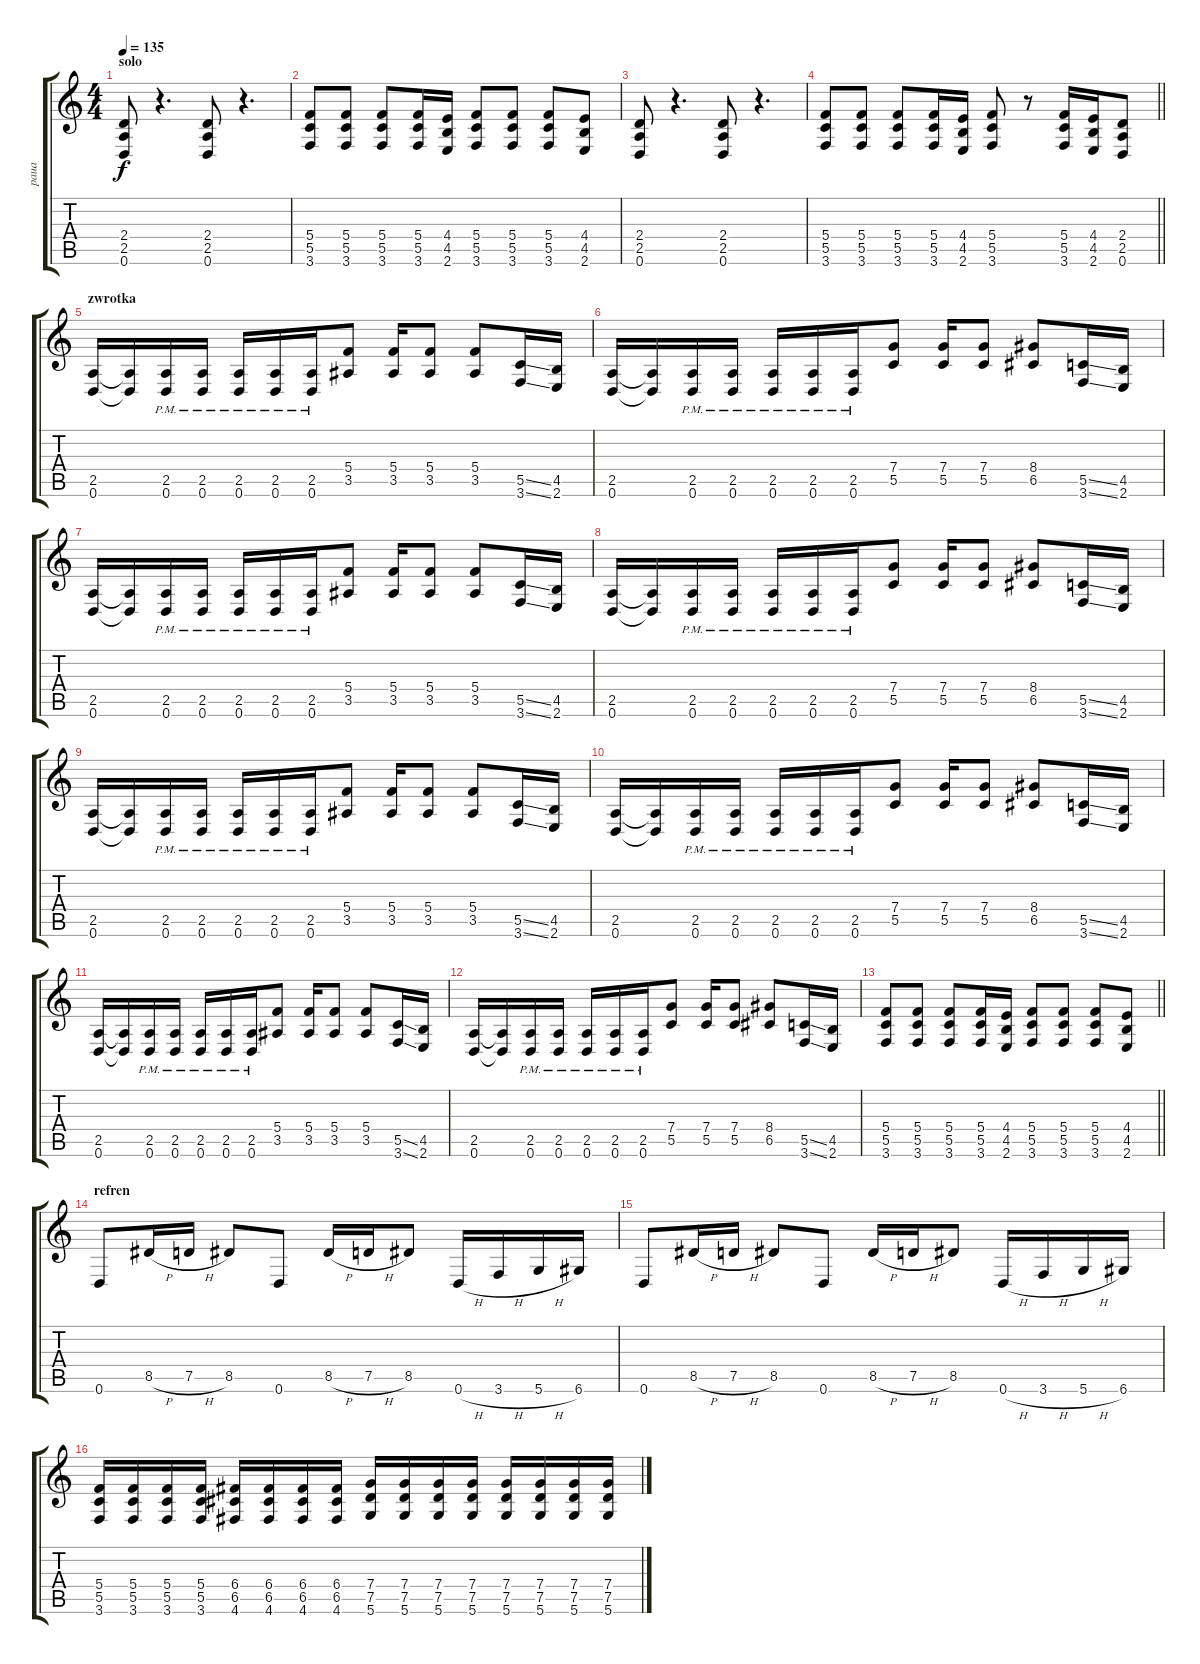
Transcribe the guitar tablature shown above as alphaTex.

\track ("paua" "paua") {instrument distortionguitar}
\staff {score tabs}
\tuning (D4 A3 F3 C3 G2 D2) {hide}
\ts (4 4)
\section ("" "solo")
\tempo 135
\clef g2
\ks c
(2.4 2.5 0.6).8{dy f} r.4{d} (2.4 2.5 0.6).8 r.4{d} |
(5.4 5.5 3.6).8 (5.4 5.5 3.6).8 (5.4 5.5 3.6).8 (5.4 5.5 3.6).16 (4.4 4.5 2.6).16 (5.4 5.5 3.6).8 (5.4 5.5 3.6).8 (5.4 5.5 3.6).8 (4.4 4.5 2.6).8 |
(2.4 2.5 0.6).8 r.4{d} (2.4 2.5 0.6).8 r.4{d} |
\barLineRight lightlight
(5.4 5.5 3.6).8 (5.4 5.5 3.6).8 (5.4 5.5 3.6).8 (5.4 5.5 3.6).16 (4.4 4.5 2.6).16 (5.4 5.5 3.6).8 r.8 (5.4 5.5 3.6).16 (4.4 4.5 2.6).16 (2.4 2.5 0.6).8 |
\section ("" "zwrotka")
(2.5 0.6).16 (2.5{t} 0.6{t}).16 (2.5{pm} 0.6{pm}).16 (2.5{pm} 0.6{pm}).16 (2.5{pm} 0.6{pm}).16 (2.5{pm} 0.6{pm}).16 (2.5{pm} 0.6{pm}).16 (5.4 3.5).8 (5.4 3.5).16 (5.4 3.5).8 (5.4 3.5).8 (5.5{ss} 3.6{ss}).16 (4.5 2.6).16 |
(2.5 0.6).16 (2.5{t} 0.6{t}).16 (2.5{pm} 0.6{pm}).16 (2.5{pm} 0.6{pm}).16 (2.5{pm} 0.6{pm}).16 (2.5{pm} 0.6{pm}).16 (2.5{pm} 0.6{pm}).16 (7.4 5.5).8 (7.4 5.5).16 (7.4 5.5).8 (8.4 6.5).8 (5.5{ss} 3.6{ss}).16 (4.5 2.6).16 |
(2.5 0.6).16 (2.5{t} 0.6{t}).16 (2.5{pm} 0.6{pm}).16 (2.5{pm} 0.6{pm}).16 (2.5{pm} 0.6{pm}).16 (2.5{pm} 0.6{pm}).16 (2.5{pm} 0.6{pm}).16 (5.4 3.5).8 (5.4 3.5).16 (5.4 3.5).8 (5.4 3.5).8 (5.5{ss} 3.6{ss}).16 (4.5 2.6).16 |
(2.5 0.6).16 (2.5{t} 0.6{t}).16 (2.5{pm} 0.6{pm}).16 (2.5{pm} 0.6{pm}).16 (2.5{pm} 0.6{pm}).16 (2.5{pm} 0.6{pm}).16 (2.5{pm} 0.6{pm}).16 (7.4 5.5).8 (7.4 5.5).16 (7.4 5.5).8 (8.4 6.5).8 (5.5{ss} 3.6{ss}).16 (4.5 2.6).16 |
(2.5 0.6).16 (2.5{t} 0.6{t}).16 (2.5{pm} 0.6{pm}).16 (2.5{pm} 0.6{pm}).16 (2.5{pm} 0.6{pm}).16 (2.5{pm} 0.6{pm}).16 (2.5{pm} 0.6{pm}).16 (5.4 3.5).8 (5.4 3.5).16 (5.4 3.5).8 (5.4 3.5).8 (5.5{ss} 3.6{ss}).16 (4.5 2.6).16 |
(2.5 0.6).16 (2.5{t} 0.6{t}).16 (2.5{pm} 0.6{pm}).16 (2.5{pm} 0.6{pm}).16 (2.5{pm} 0.6{pm}).16 (2.5{pm} 0.6{pm}).16 (2.5{pm} 0.6{pm}).16 (7.4 5.5).8 (7.4 5.5).16 (7.4 5.5).8 (8.4 6.5).8 (5.5{ss} 3.6{ss}).16 (4.5 2.6).16 |
(2.5 0.6).16 (2.5{t} 0.6{t}).16 (2.5{pm} 0.6{pm}).16 (2.5{pm} 0.6{pm}).16 (2.5{pm} 0.6{pm}).16 (2.5{pm} 0.6{pm}).16 (2.5{pm} 0.6{pm}).16 (5.4 3.5).8 (5.4 3.5).16 (5.4 3.5).8 (5.4 3.5).8 (5.5{ss} 3.6{ss}).16 (4.5 2.6).16 |
(2.5 0.6).16 (2.5{t} 0.6{t}).16 (2.5{pm} 0.6{pm}).16 (2.5{pm} 0.6{pm}).16 (2.5{pm} 0.6{pm}).16 (2.5{pm} 0.6{pm}).16 (2.5{pm} 0.6{pm}).16 (7.4 5.5).8 (7.4 5.5).16 (7.4 5.5).8 (8.4 6.5).8 (5.5{ss} 3.6{ss}).16 (4.5 2.6).16 |
\barLineRight lightlight
(5.4 5.5 3.6).8 (5.4 5.5 3.6).8 (5.4 5.5 3.6).8 (5.4 5.5 3.6).16 (4.4 4.5 2.6).16 (5.4 5.5 3.6).8 (5.4 5.5 3.6).8 (5.4 5.5 3.6).8 (4.4 4.5 2.6).8 |
\section ("" "refren")
0.6.8 8.5{h}.16 7.5{h}.16 8.5.8 0.6.8 8.5{h}.16 7.5{h}.16 8.5.8 0.6{h}.16 3.6{h}.16 5.6{h}.16 6.6.16 |
0.6.8 8.5{h}.16 7.5{h}.16 8.5.8 0.6.8 8.5{h}.16 7.5{h}.16 8.5.8 0.6{h}.16 3.6{h}.16 5.6{h}.16 6.6.16 |
(5.4 5.5 3.6).16 (5.4 5.5 3.6).16 (5.4 5.5 3.6).16 (5.4 5.5 3.6).16 (6.4 6.5 4.6).16 (6.4 6.5 4.6).16 (6.4 6.5 4.6).16 (6.4 6.5 4.6).16 (7.4 7.5 5.6).16 (7.4 7.5 5.6).16 (7.4 7.5 5.6).16 (7.4 7.5 5.6).16 (7.4 7.5 5.6).16 (7.4 7.5 5.6).16 (7.4 7.5 5.6).16 (7.4 7.5 5.6).16
